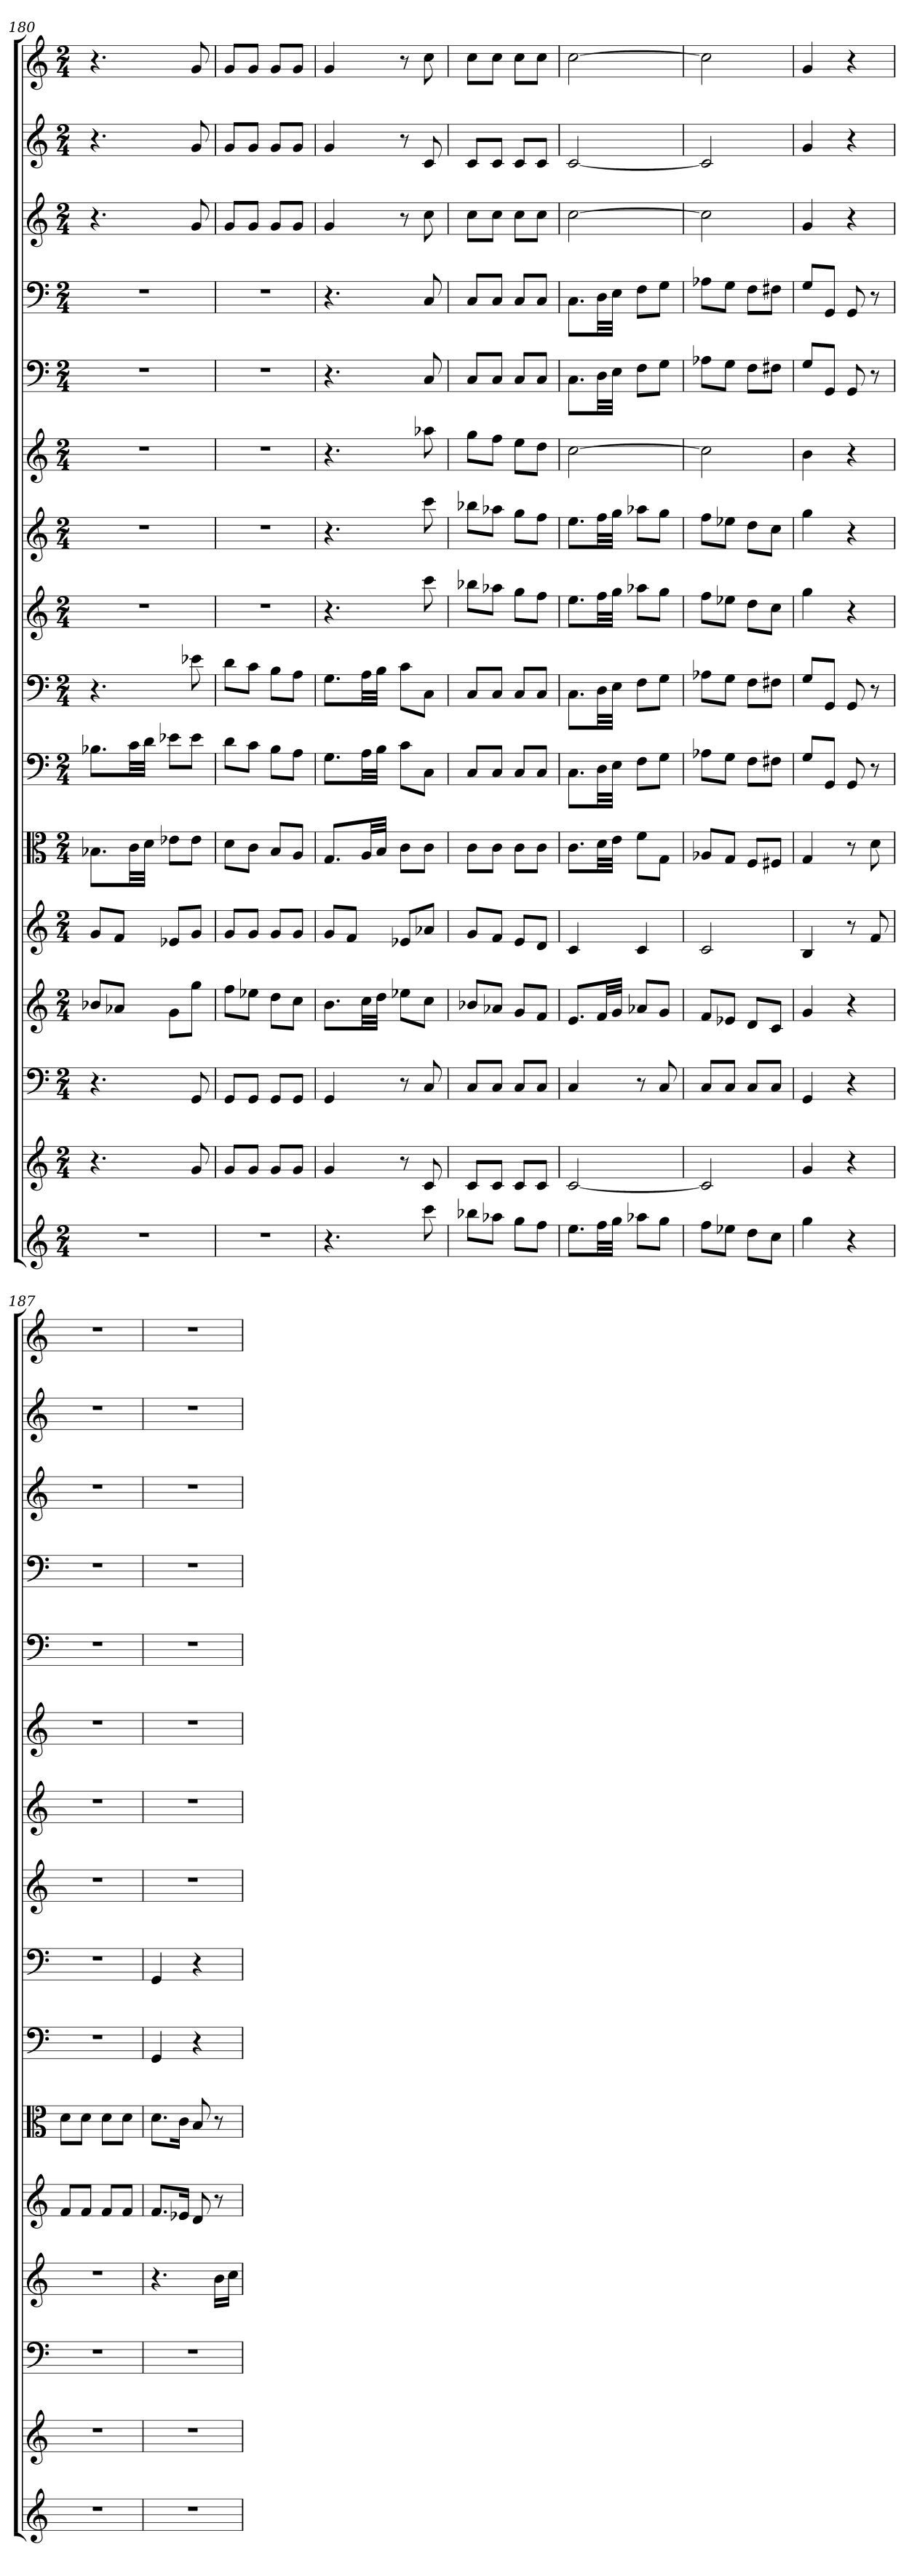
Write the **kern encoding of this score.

**kern	**kern	**kern	**kern	**kern	**kern	**kern	**kern	**kern	**kern	**kern	**kern	**kern	**kern	**kern	**kern
*part16	*part15	*part14	*part13	*part12	*part11	*part10	*part9	*part8	*part7	*part6	*part5	*part4	*part3	*part2	*part1
*staff16	*staff15	*staff14	*staff13	*staff12	*staff11	*staff10	*staff9	*staff8	*staff7	*staff6	*staff5	*staff4	*staff3	*staff2	*staff1
*	*	*clefF4	*	*	*clefC3	*clefF4	*clefF4	*	*	*	*clefF4	*clefF4	*	*	*
*k[]	*k[]	*k[]	*k[]	*k[]	*k[]	*k[]	*k[]	*k[]	*k[]	*k[]	*k[]	*k[]	*k[]	*k[]	*k[]
*C:	*C:	*C:	*C:	*C:	*C:	*C:	*C:	*C:	*C:	*C:	*C:	*C:	*C:	*C:	*C:
*M2/4	*M2/4	*M2/4	*M2/4	*M2/4	*M2/4	*M2/4	*M2/4	*M2/4	*M2/4	*M2/4	*M2/4	*M2/4	*M2/4	*M2/4	*M2/4
=180	=180	=180	=180	=180	=180	=180	=180	=180	=180	=180	=180	=180	=180	=180	=180
2r	4.r	4.r	8b-XL	8gL	8.B-X\L	8.B-X\L	4.r	2r	2r	2r	2r	2r	4.r	4.r	4.r
.	.	.	8a-XJ	8fJ	.	.	.	.	.	.	.	.	.	.	.
.	.	.	.	.	32c\LL	32c\LL	.	.	.	.	.	.	.	.	.
.	.	.	.	.	32d\JJJ	32d\JJJ	.	.	.	.	.	.	.	.	.
.	.	.	8gL	8e-XL	8e-X\L	8e-X\L	.	.	.	.	.	.	.	.	.
.	8g	8GG	8ggJ	8gJ	8e-\J	8e-\J	8e-X	.	.	.	.	.	8g	8g	8g
=181	=181	=181	=181	=181	=181	=181	=181	=181	=181	=181	=181	=181	=181	=181	=181
2r	8gL	8GG/L	8ffL	8gL	8d\L	8d\L	8d\L	2r	2r	2r	2r	2r	8gL	8gL	8gL
.	8gJ	8GG/J	8ee-XJ	8gJ	8c\J	8c\J	8c\J	.	.	.	.	.	8gJ	8gJ	8gJ
.	8gL	8GG/L	8ddL	8gL	8B/L	8B\L	8B\L	.	.	.	.	.	8gL	8gL	8gL
.	8gJ	8GG/J	8ccJ	8gJ	8A/J	8A\J	8A\J	.	.	.	.	.	8gJ	8gJ	8gJ
=182	=182	=182	=182	=182	=182	=182	=182	=182	=182	=182	=182	=182	=182	=182	=182
4.r	4g	4GG	8.bL	8gL	8.G/L	8.G\L	8.G\L	4.r	4.r	4.r	4.r	4.r	4g	4g	4g
.	.	.	.	8fJ	.	.	.	.	.	.	.	.	.	.	.
.	.	.	32ccLL	.	32A/LL	32A\LL	32A\LL	.	.	.	.	.	.	.	.
.	.	.	32ddJJJ	.	32B/JJJ	32B\JJJ	32B\JJJ	.	.	.	.	.	.	.	.
.	8r	8r	8ee-XL	8e-XL	8c\L	8c\L	8c\L	.	.	.	.	.	8r	8r	8r
8ccc	8c	8C	8ccJ	8a-XJ	8c\J	8C\J	8C\J	8ccc	8ccc	8aa-X	8C	8C	8cc	8c	8cc
=183	=183	=183	=183	=183	=183	=183	=183	=183	=183	=183	=183	=183	=183	=183	=183
8bb-XL	8cL	8C/L	8b-XL	8gL	8c\L	8C/L	8C/L	8bb-XL	8bb-XL	8ggL	8C/L	8C/L	8ccL	8cL	8ccL
8aa-XJ	8cJ	8C/J	8a-XJ	8fJ	8c\J	8C/J	8C/J	8aa-XJ	8aa-XJ	8ffJ	8C/J	8C/J	8ccJ	8cJ	8ccJ
8ggL	8cL	8C/L	8gL	8eL	8c\L	8C/L	8C/L	8ggL	8ggL	8eeL	8C/L	8C/L	8ccL	8cL	8ccL
8ffJ	8cJ	8C/J	8fJ	8dJ	8c\J	8C/J	8C/J	8ffJ	8ffJ	8ddJ	8C/J	8C/J	8ccJ	8cJ	8ccJ
=184	=184	=184	=184	=184	=184	=184	=184	=184	=184	=184	=184	=184	=184	=184	=184
8.eeL	[2c	4C	8.eL	4c	8.c\L	8.C\L	8.C\L	8.eeL	8.eeL	[2cc	8.C\L	8.C\L	[2cc	[2c	[2cc
32ffLL	.	.	32fLL	.	32d\LL	32D\LL	32D\LL	32ffLL	32ffLL	.	32D\LL	32D\LL	.	.	.
32ggJJJ	.	.	32gJJJ	.	32e\JJJ	32E\JJJ	32E\JJJ	32ggJJJ	32ggJJJ	.	32E\JJJ	32E\JJJ	.	.	.
8aa-XL	.	8r	8a-XL	4c	8f\L	8F\L	8F\L	8aa-XL	8aa-XL	.	8F\L	8F\L	.	.	.
8ggJ	.	8C	8gJ	.	8G\J	8G\J	8G\J	8ggJ	8ggJ	.	8G\J	8G\J	.	.	.
=185	=185	=185	=185	=185	=185	=185	=185	=185	=185	=185	=185	=185	=185	=185	=185
8ffL	2c]	8C/L	8fL	2c	8A-X/L	8A-X\L	8A-X\L	8ffL	8ffL	2cc]	8A-X\L	8A-X\L	2cc]	2c]	2cc]
8ee-XJ	.	8C/J	8e-XJ	.	8G/J	8G\J	8G\J	8ee-XJ	8ee-XJ	.	8G\J	8G\J	.	.	.
8ddL	.	8C/L	8dL	.	8F/L	8F\L	8F\L	8ddL	8ddL	.	8F\L	8F\L	.	.	.
8ccJ	.	8C/J	8cJ	.	8F#X/J	8F#X\J	8F#X\J	8ccJ	8ccJ	.	8F#X\J	8F#X\J	.	.	.
=186	=186	=186	=186	=186	=186	=186	=186	=186	=186	=186	=186	=186	=186	=186	=186
4gg	4g	4GG	4g	4B	4G	8G/L	8G/L	4gg	4gg	4b	8G/L	8G/L	4g	4g	4g
.	.	.	.	.	.	8GG/J	8GG/J	.	.	.	8GG/J	8GG/J	.	.	.
4r	4r	4r	4r	8r	8r	8GG	8GG	4r	4r	4r	8GG	8GG	4r	4r	4r
.	.	.	.	8f	8d	8r	8r	.	.	.	8r	8r	.	.	.
=187	=187	=187	=187	=187	=187	=187	=187	=187	=187	=187	=187	=187	=187	=187	=187
2r	2r	2r	2r	8fL	8d\L	2r	2r	2r	2r	2r	2r	2r	2r	2r	2r
.	.	.	.	8fJ	8d\J	.	.	.	.	.	.	.	.	.	.
.	.	.	.	8fL	8d\L	.	.	.	.	.	.	.	.	.	.
.	.	.	.	8fJ	8d\J	.	.	.	.	.	.	.	.	.	.
=188	=188	=188	=188	=188	=188	=188	=188	=188	=188	=188	=188	=188	=188	=188	=188
2r	2r	2r	4.r	8.fL	8.d\L	4GG	4GG	2r	2r	2r	2r	2r	2r	2r	2r
.	.	.	.	16e-XJk	16c\Jk	.	.	.	.	.	.	.	.	.	.
.	.	.	.	8d	8B	4r	4r	.	.	.	.	.	.	.	.
.	.	.	16bLL	8r	8r	.	.	.	.	.	.	.	.	.	.
.	.	.	16ccJJ	.	.	.	.	.	.	.	.	.	.	.	.
=	=	=	=	=	=	=	=	=	=	=	=	=	=	=	=
*-	*-	*-	*-	*-	*-	*-	*-	*-	*-	*-	*-	*-	*-	*-	*-
